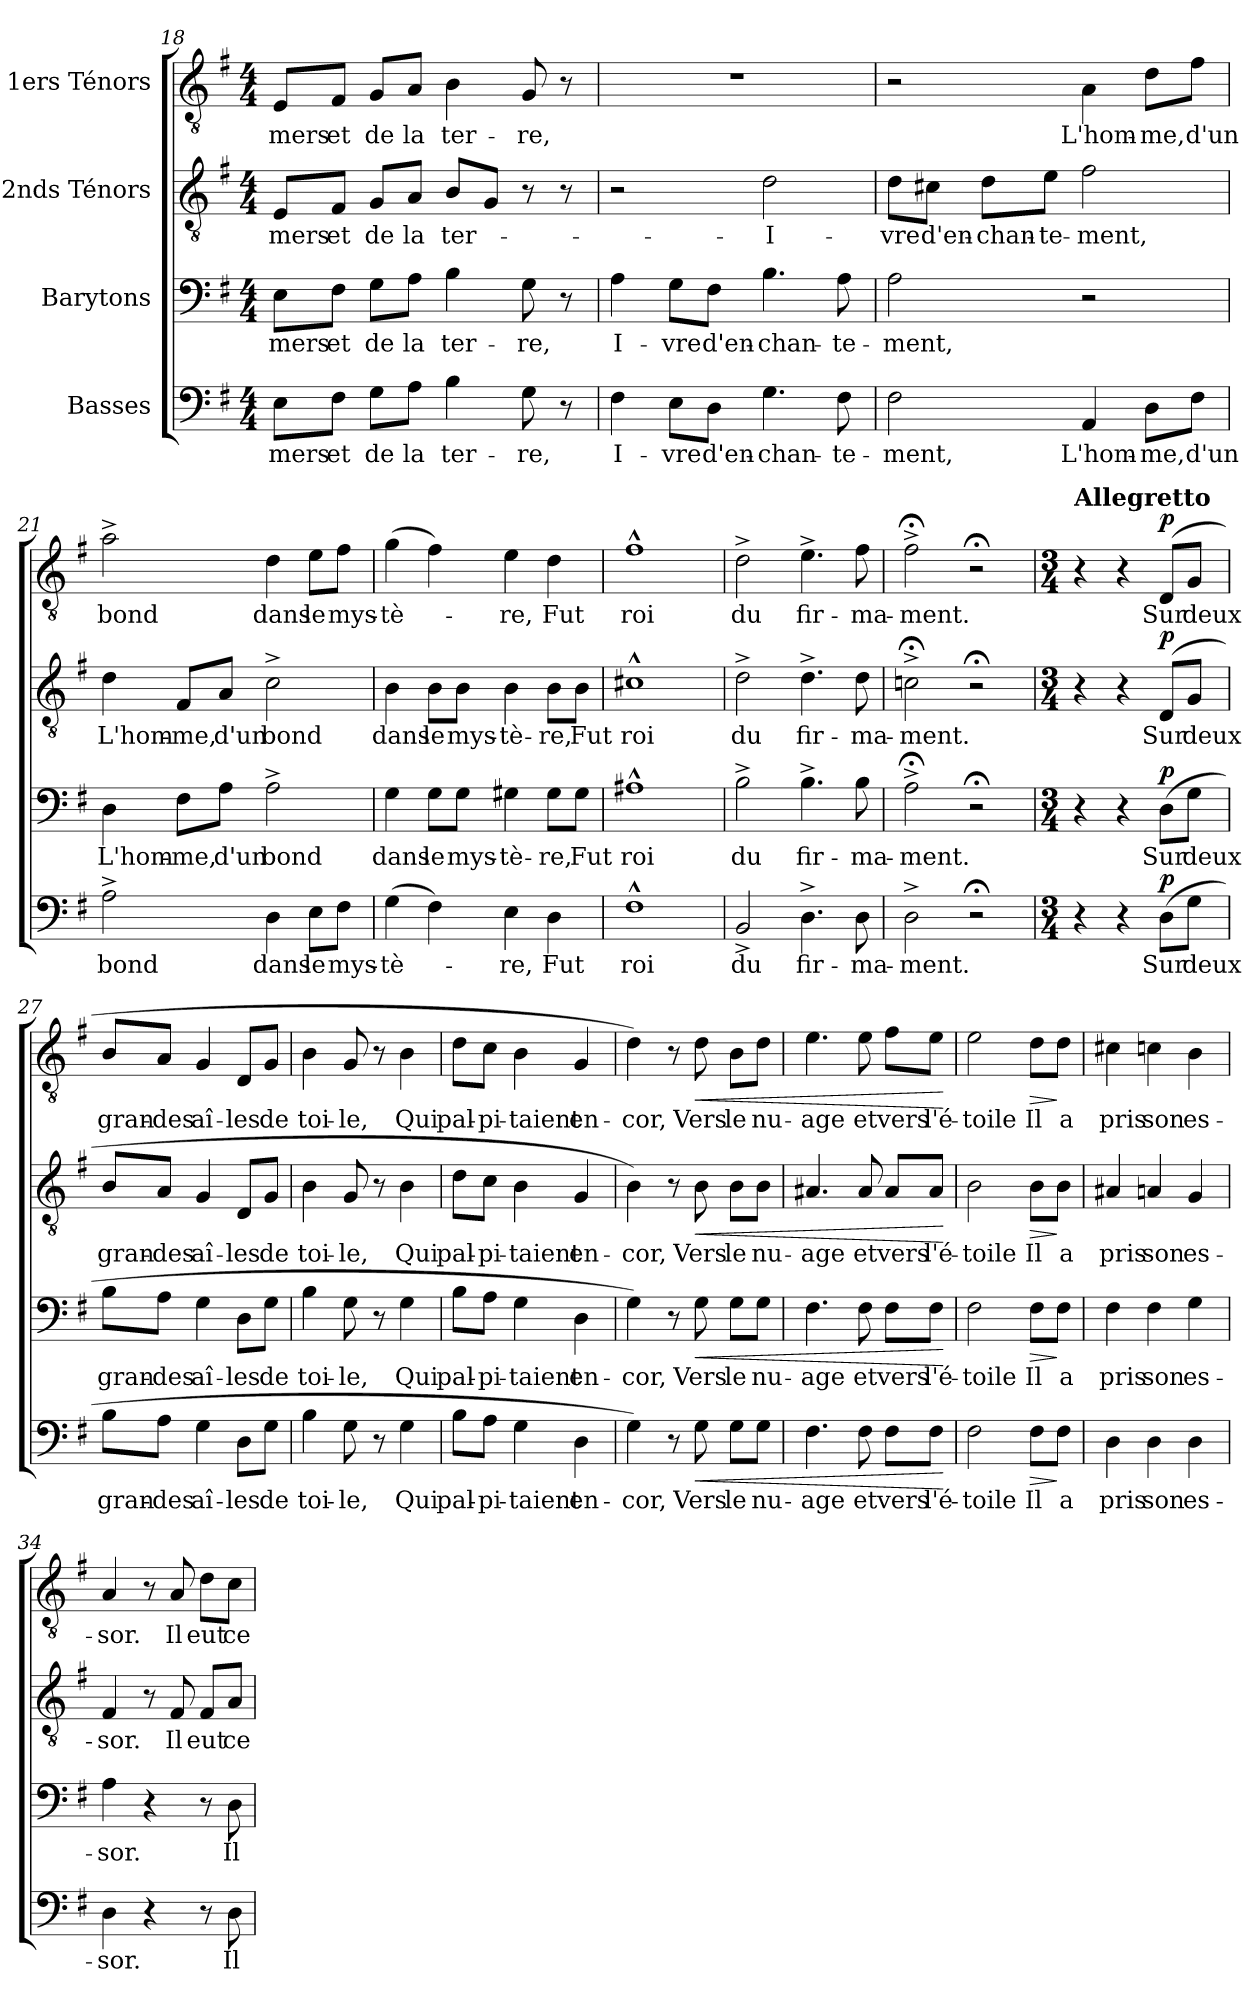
**kern	**text	**dynam	**kern	**text	**dynam	**kern	**text	**dynam	**kern	**text	**dynam
*part4	*part4	*part4	*part3	*part3	*part3	*part2	*part2	*part2	*part1	*part1	*part1
*staff4	*staff4	*staff4	*staff3	*staff3	*staff3	*staff2	*staff2	*staff2	*staff1	*staff1	*staff1
*I"Basses	*	*	*I"Barytons	*	*	*I"2nds Ténors	*	*	*I"1ers Ténors	*	*
*clefF4	*	*	*clefF4	*	*	*clefGv2	*	*	*clefGv2	*	*
*k[f#]	*	*	*k[f#]	*	*	*k[f#]	*	*	*k[f#]	*	*
*G:	*	*	*G:	*	*	*G:	*	*	*G:	*	*
*M4/4	*	*	*M4/4	*	*	*M4/4	*	*	*M4/4	*	*
=18	=18	=18	=18	=18	=18	=18	=18	=18	=18	=18	=18
!	!LO:LY:b	!	!	!LO:LY:b	!	!	!LO:LY:b	!	!	!LO:LY:b	!
8E\L	mers	.	8E\L	mers	.	8E/L	mers	.	8E/L	mers	.
!	!LO:LY:b	!	!	!LO:LY:b	!	!	!LO:LY:b	!	!	!LO:LY:b	!
8F#\J	et	.	8F#\J	et	.	8F#/J	et	.	8F#/J	et	.
!	!LO:LY:b	!	!	!LO:LY:b	!	!	!LO:LY:b	!	!	!LO:LY:b	!
8G\L	de	.	8G\L	de	.	8G/L	de	.	8G/L	de	.
!	!LO:LY:b	!	!	!LO:LY:b	!	!	!LO:LY:b	!	!	!LO:LY:b	!
8A\J	la	.	8A\J	la	.	8A/J	la	.	8A/J	la	.
!	!LO:LY:b	!	!	!LO:LY:b	!	!	!LO:LY:b	!	!	!LO:LY:b	!
4B\	ter-	.	4B\	ter-	.	8B/L	ter-	.	4B\	ter-	.
.	.	.	.	.	.	8G/J	.	.	.	.	.
!	!LO:LY:b	!	!	!LO:LY:b	!	!	!LO:LY:b	!	!	!LO:LY:b	!
8G\	-re,	.	8G\	-re,	.	8r	-re,	.	8G/	-re,	.
8r	.	.	8r	.	.	8r	.	.	8r	.	.
!!LO:LB:g=z
=19	=19	=19	=19	=19	=19	=19	=19	=19	=19	=19	=19
!	!LO:LY:b	!	!	!LO:LY:b	!	!	!	!	!	!	!
4F#\	I-	.	4A\	I-	.	2r	.	.	1r	.	.
!	!LO:LY:b	!	!	!LO:LY:b	!	!	!	!	!	!	!
8E\L	-vre	.	8G\L	-vre	.	.	.	.	.	.	.
!	!LO:LY:b	!	!	!LO:LY:b	!	!	!	!	!	!	!
8D\J	d'en-	.	8F#\J	d'en-	.	.	.	.	.	.	.
!	!LO:LY:b	!	!	!LO:LY:b	!	!	!LO:LY:b	!	!	!	!
4.G\	-chan-	.	4.B\	-chan-	.	2d\	I-	.	.	.	.
!	!LO:LY:b	!	!	!LO:LY:b	!	!	!	!	!	!	!
8F#\	-te-	.	8A\	-te-	.	.	.	.	.	.	.
=20	=20	=20	=20	=20	=20	=20	=20	=20	=20	=20	=20
!	!LO:LY:b	!	!	!LO:LY:b	!	!	!LO:LY:b	!	!	!	!
2F#\	-ment,	.	2A\	-ment,	.	8d\L	-vre	.	2r	.	.
!	!	!	!	!	!	!	!LO:LY:b	!	!	!	!
.	.	.	.	.	.	8c#X\J	d'en-	.	.	.	.
!	!	!	!	!	!	!	!LO:LY:b	!	!	!	!
.	.	.	.	.	.	8d\L	-chan-	.	.	.	.
!	!	!	!	!	!	!	!LO:LY:b	!	!	!	!
.	.	.	.	.	.	8e\J	-te-	.	.	.	.
!	!LO:LY:b	!	!	!	!	!	!LO:LY:b	!	!	!LO:LY:b	!
4AA/	L'hom-	.	2r	.	.	2f#\	-ment,	.	4A\	L'hom-	.
!	!LO:LY:b	!	!	!	!	!	!	!	!	!LO:LY:b	!
8D\L	-me,	.	.	.	.	.	.	.	8d\L	-me,	.
!	!LO:LY:b	!	!	!	!	!	!	!	!	!LO:LY:b	!
8F#\J	d'un	.	.	.	.	.	.	.	8f#\J	d'un	.
=21	=21	=21	=21	=21	=21	=21	=21	=21	=21	=21	=21
!	!LO:LY:b	!	!	!LO:LY:b	!	!	!LO:LY:b	!	!	!LO:LY:b	!
2A^>\	bond	.	4D\	L'hom-	.	4d\	L'hom-	.	2a^>\	bond	.
!	!	!	!	!LO:LY:b	!	!	!LO:LY:b	!	!	!	!
.	.	.	8F#\L	-me,	.	8F#/L	-me,	.	.	.	.
!	!	!	!	!LO:LY:b	!	!	!LO:LY:b	!	!	!	!
.	.	.	8A\J	d'un	.	8A/J	d'un	.	.	.	.
!	!LO:LY:b	!	!	!LO:LY:b	!	!	!LO:LY:b	!	!	!LO:LY:b	!
4D\	dans	.	2A^>\	bond	.	2c^>\	bond	.	4d\	dans	.
!	!LO:LY:b	!	!	!	!	!	!	!	!	!LO:LY:b	!
8E\L	le	.	.	.	.	.	.	.	8e\L	le	.
!	!LO:LY:b	!	!	!	!	!	!	!	!	!LO:LY:b	!
8F#\J	mys-	.	.	.	.	.	.	.	8f#\J	mys-	.
=22	=22	=22	=22	=22	=22	=22	=22	=22	=22	=22	=22
!	!LO:LY:b	!	!	!LO:LY:b	!	!	!LO:LY:b	!	!	!LO:LY:b	!
(>4G\	-tè-	.	4G\	dans	.	4B\	dans	.	(>4g\	-tè-	.
!	!	!	!	!LO:LY:b	!	!	!LO:LY:b	!	!	!	!
4F#\)	.	.	8G\L	le	.	8B\L	le	.	4f#\)	.	.
!	!	!	!	!LO:LY:b	!	!	!LO:LY:b	!	!	!	!
.	.	.	8G\J	mys-	.	8B\J	mys-	.	.	.	.
!	!LO:LY:b	!	!	!LO:LY:b	!	!	!LO:LY:b	!	!	!LO:LY:b	!
4E\	-re,	.	4G#X\	-tè-	.	4B\	-tè-	.	4e\	-re,	.
!	!LO:LY:b	!	!	!LO:LY:b	!	!	!LO:LY:b	!	!	!LO:LY:b	!
4D\	Fut	.	8G#\L	-re,	.	8B\L	-re,	.	4d\	Fut	.
!	!	!	!	!LO:LY:b	!	!	!LO:LY:b	!	!	!	!
.	.	.	8G#\J	Fut	.	8B\J	Fut	.	.	.	.
!!LO:LB:g=z
=23	=23	=23	=23	=23	=23	=23	=23	=23	=23	=23	=23
!	!LO:LY:b	!	!	!LO:LY:b	!	!	!LO:LY:b	!	!	!LO:LY:b	!
1F#^^>	roi	.	1A#X^^>	roi	.	1c#X^^>	roi	.	1f#^^>	roi	.
=24	=24	=24	=24	=24	=24	=24	=24	=24	=24	=24	=24
!	!LO:LY:b	!	!	!LO:LY:b	!	!	!LO:LY:b	!	!	!LO:LY:b	!
2BB^>/	du	.	2B^>\	du	.	2d^>\	du	.	2d^>\	du	.
!	!LO:LY:b	!	!	!LO:LY:b	!	!	!LO:LY:b	!	!	!LO:LY:b	!
4.D^>\	-fir-	.	4.B^>\	-fir-	.	4.d^>\	-fir-	.	4.e^>\	fir-	.
!	!LO:LY:b	!	!	!LO:LY:b	!	!	!LO:LY:b	!	!	!LO:LY:b	!
8D\	-ma-	.	8B\	-ma-	.	8d\	-ma-	.	8f#\	-ma-	.
=25	=25	=25	=25	=25	=25	=25	=25	=25	=25	=25	=25
!	!LO:LY:b	!	!	!LO:LY:b	!	!	!LO:LY:b	!	!	!LO:LY:b	!
2D^>\	-ment.	.	2A;<^>\	-ment.	.	2cni;<^>\	-ment.	.	2f#;<^>\	-ment.	.
2r;<	.	.	2r;<	.	.	2r;<	.	.	2r;<	.	.
=26	=26	=26	=26	=26	=26	=26	=26	=26	=26	=26	=26
*M3/4	*	*	*M3/4	*	*	*M3/4	*	*	*M3/4	*	*
*	*	*	*	*	*	*	*	*	*MM116	*	*
!	!	!	!	!	!	!	!	!	!LO:TX:a:B:t=Allegretto	!	!
4r	.	.	4r	.	.	4r	.	.	4r	.	.
4r	.	.	4r	.	.	4r	.	.	4r	.	.
!	!LO:LY:b	!LO:DY:a	!	!LO:LY:b	!LO:DY:a	!	!LO:LY:b	!LO:DY:a	!	!LO:LY:b	!LO:DY:a
(>8D\L	Sur	p	(>8D\L	Sur	p	(8D/L	Sur	p	(8D/L	Sur	p
!	!LO:LY:b	!	!	!LO:LY:b	!	!	!LO:LY:b	!	!	!LO:LY:b	!
8G\J	deux	.	8G\J	deux	.	8G/J	deux	.	8G/J	deux	.
=27	=27	=27	=27	=27	=27	=27	=27	=27	=27	=27	=27
!	!LO:LY:b	!	!	!LO:LY:b	!	!	!LO:LY:b	!	!	!LO:LY:b	!
8B\L	gran-	.	8B\L	gran-	.	8B/L	gran-	.	8B/L	gran-	.
!	!LO:LY:b	!	!	!LO:LY:b	!	!	!LO:LY:b	!	!	!LO:LY:b	!
8A\J	-des	.	8A\J	-des	.	8A/J	-des	.	8A/J	-des	.
!	!LO:LY:b	!	!	!LO:LY:b	!	!	!LO:LY:b	!	!	!LO:LY:b	!
4G\	aî-	.	4G\	aî-	.	4G/	aî-	.	4G/	aî-	.
!	!LO:LY:b	!	!	!LO:LY:b	!	!	!LO:LY:b	!	!	!LO:LY:b	!
8D\L	-les	.	8D\L	-les	.	8D/L	-les	.	8D/L	-les	.
!	!LO:LY:b	!	!	!LO:LY:b	!	!	!LO:LY:b	!	!	!LO:LY:b	!
8G\J	de	.	8G\J	de	.	8G/J	de	.	8G/J	de	.
=28	=28	=28	=28	=28	=28	=28	=28	=28	=28	=28	=28
!	!LO:LY:b	!	!	!LO:LY:b	!	!	!LO:LY:b	!	!	!LO:LY:b	!
4B\	toi-	.	4B\	toi-	.	4B\	toi-	.	4B\	toi-	.
!	!LO:LY:b	!	!	!LO:LY:b	!	!	!LO:LY:b	!	!	!LO:LY:b	!
8G\	-le,	.	8G\	-le,	.	8G/	-le,	.	8G/	-le,	.
8r	.	.	8r	.	.	8r	.	.	8r	.	.
!	!LO:LY:b	!	!	!LO:LY:b	!	!	!LO:LY:b	!	!	!LO:LY:b	!
4G\	Qui	.	4G\	Qui	.	4B\	Qui	.	4B\	Qui	.
!!LO:LB:g=z
=29	=29	=29	=29	=29	=29	=29	=29	=29	=29	=29	=29
!	!LO:LY:b	!	!	!LO:LY:b	!	!	!LO:LY:b	!	!	!LO:LY:b	!
8B\L	pal-	.	8B\L	pal-	.	8d\L	pal-	.	8d\L	pal-	.
!	!LO:LY:b	!	!	!LO:LY:b	!	!	!LO:LY:b	!	!	!LO:LY:b	!
8A\J	-pi-	.	8A\J	-pi-	.	8c\J	-pi-	.	8c\J	-pi-	.
!	!LO:LY:b	!	!	!LO:LY:b	!	!	!LO:LY:b	!	!	!LO:LY:b	!
4G\	-taient	.	4G\	-taient	.	4B\	-taient	.	4B\	-taient	.
!	!LO:LY:b	!	!	!LO:LY:b	!	!	!LO:LY:b	!	!	!LO:LY:b	!
4D\	en-	.	4D\	en-	.	4G/	en-	.	4G/	en-	.
=30	=30	=30	=30	=30	=30	=30	=30	=30	=30	=30	=30
!	!LO:LY:b	!	!	!LO:LY:b	!	!	!LO:LY:b	!	!	!LO:LY:b	!
4G\)	cor,	.	4G\)	cor,	.	4B\)	cor,	.	4d\)	-cor,	.
8r	.	.	8r	.	.	8r	.	.	8r	.	.
!	!LO:LY:b	!LO:HP:b	!	!LO:LY:b	!LO:HP:b	!	!LO:LY:b	!LO:HP:b	!	!LO:LY:b	!LO:HP:b
8G\	Vers	<	8G\	Vers	<	8B\	Vers	<	8d\	Vers	<
!	!LO:LY:b	!	!	!LO:LY:b	!	!	!LO:LY:b	!	!	!LO:LY:b	!
8G\L	le	.	8G\L	le	.	8B\L	le	.	8B\L	le	.
!	!LO:LY:b	!	!	!LO:LY:b	!	!	!LO:LY:b	!	!	!LO:LY:b	!
8G\J	-nu-	.	8G\J	-nu-	.	8B\J	-nu-	.	8d\J	nu-	.
=31	=31	=31	=31	=31	=31	=31	=31	=31	=31	=31	=31
!	!LO:LY:b	!	!	!LO:LY:b	!	!	!LO:LY:b	!	!	!LO:LY:b	!
4.F#\	age	.	4.F#\	age	.	4.A#X/	age	.	4.e\	-age	.
!	!LO:LY:b	!	!	!LO:LY:b	!	!	!LO:LY:b	!	!	!LO:LY:b	!
8F#\	et	.	8F#\	et	.	8A#/	et	.	8e\	et	.
!	!LO:LY:b	!	!	!LO:LY:b	!	!	!LO:LY:b	!	!	!LO:LY:b	!
8F#\L	vers	.	8F#\L	vers	.	8A#/L	vers	.	8f#\L	vers	.
!	!LO:LY:b	!	!	!LO:LY:b	!	!	!LO:LY:b	!	!	!LO:LY:b	!
8F#\J	-l'é-	.	8F#\J	-l'é-	.	8A#/J	-l'é-	.	8e\J	l'é-	.
.	.	[	.	.	[	.	.	[	.	.	[
=32	=32	=32	=32	=32	=32	=32	=32	=32	=32	=32	=32
!	!LO:LY:b	!	!	!LO:LY:b	!	!	!LO:LY:b	!	!	!LO:LY:b	!
2F#\	-toile	.	2F#\	-toile	.	2B\	-toile	.	2e\	-toile	.
!	!LO:LY:b	!LO:HP:b	!	!LO:LY:b	!LO:HP:b	!	!LO:LY:b	!LO:HP:b	!	!LO:LY:b	!LO:HP:b
8F#\L	Il	>	8F#\L	Il	>	8B\L	Il	>	8d\L	Il	>
!	!LO:LY:b	!	!	!LO:LY:b	!	!	!LO:LY:b	!	!	!LO:LY:b	!
8F#\J	a	]	8F#\J	a	]	8B\J	a	]	8d\J	a	]
=33	=33	=33	=33	=33	=33	=33	=33	=33	=33	=33	=33
!	!LO:LY:b	!	!	!LO:LY:b	!	!	!LO:LY:b	!	!	!LO:LY:b	!
4D\	pris	.	4F#\	pris	.	4A#X/	pris	.	4c#X\	pris	.
!	!LO:LY:b	!	!	!LO:LY:b	!	!	!LO:LY:b	!	!	!LO:LY:b	!
4D\	son	.	4F#\	son	.	4An/	son	.	4cn\	son	.
!	!LO:LY:b	!	!	!LO:LY:b	!	!	!LO:LY:b	!	!	!LO:LY:b	!
4D\	es-	.	4G\	es-	.	4G/	es-	.	4B\	es-	.
!!LO:PB:g=z
=34	=34	=34	=34	=34	=34	=34	=34	=34	=34	=34	=34
!	!LO:LY:b	!	!	!LO:LY:b	!	!	!LO:LY:b	!	!	!LO:LY:b	!
4D\	-sor.	.	4A\	-sor.	.	4F#/	-sor.	.	4A/	-sor.	.
4r	.	.	4r	.	.	8r	.	.	8r	.	.
!	!	!	!	!	!	!	!LO:LY:b	!	!	!LO:LY:b	!
.	.	.	.	.	.	8F#/	Il	.	8A/	Il	.
!	!	!	!	!	!	!	!LO:LY:b	!	!	!LO:LY:b	!
8r	.	.	8r	.	.	8F#/L	eut	.	8d\L	eut	.
!	!LO:LY:b	!	!	!LO:LY:b	!	!	!LO:LY:b	!	!	!LO:LY:b	!
8D\	Il	.	8D\	Il	.	8A/J	ce	.	8c\J	ce	.
=	=	=	=	=	=	=	=	=	=	=	=
*-	*-	*-	*-	*-	*-	*-	*-	*-	*-	*-	*-
